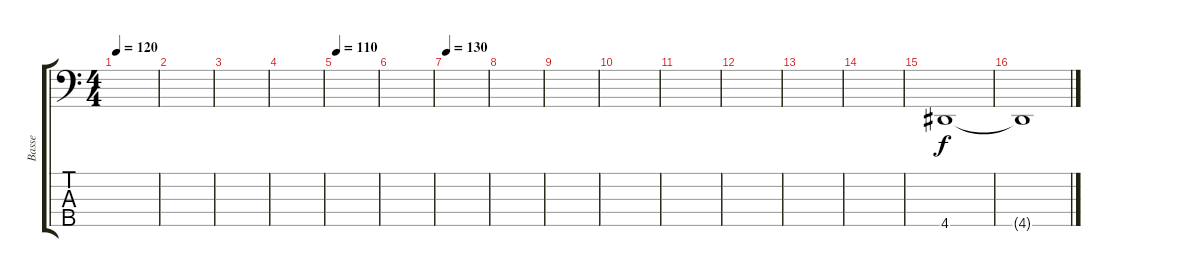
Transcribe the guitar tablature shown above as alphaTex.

\track ("Basse" "Basse") {instrument electricbassfinger}
\staff {score tabs}
\tuning (G2 D2 A1 E1 B0) {hide}
\ts (4 4)
\tempo 120
\clef f4
\ks c
|
|
|
|
\tempo 110
|
|
\tempo 130
|
|
|
|
|
|
|
|
4.5.1 |
4.5{t}.1
